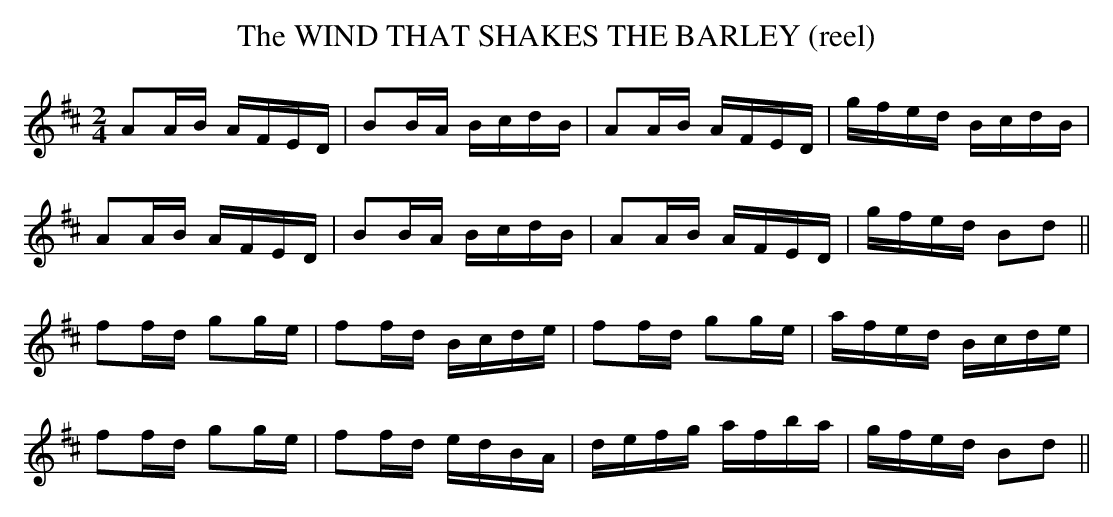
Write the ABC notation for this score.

X:1
T:WIND THAT SHAKES THE BARLEY (reel), The
L:1/16
M:2/4
K:D
A2AB AFED|B2BA BcdB|A2AB AFED|gfed BcdB|
A2AB AFED|B2BA BcdB|A2AB AFED|gfed B2d2||
f2fd g2ge|f2fd Bcde|f2fd g2ge|afed Bcde|
f2fd g2ge|f2fd edBA|defg afba|gfed B2d2||
